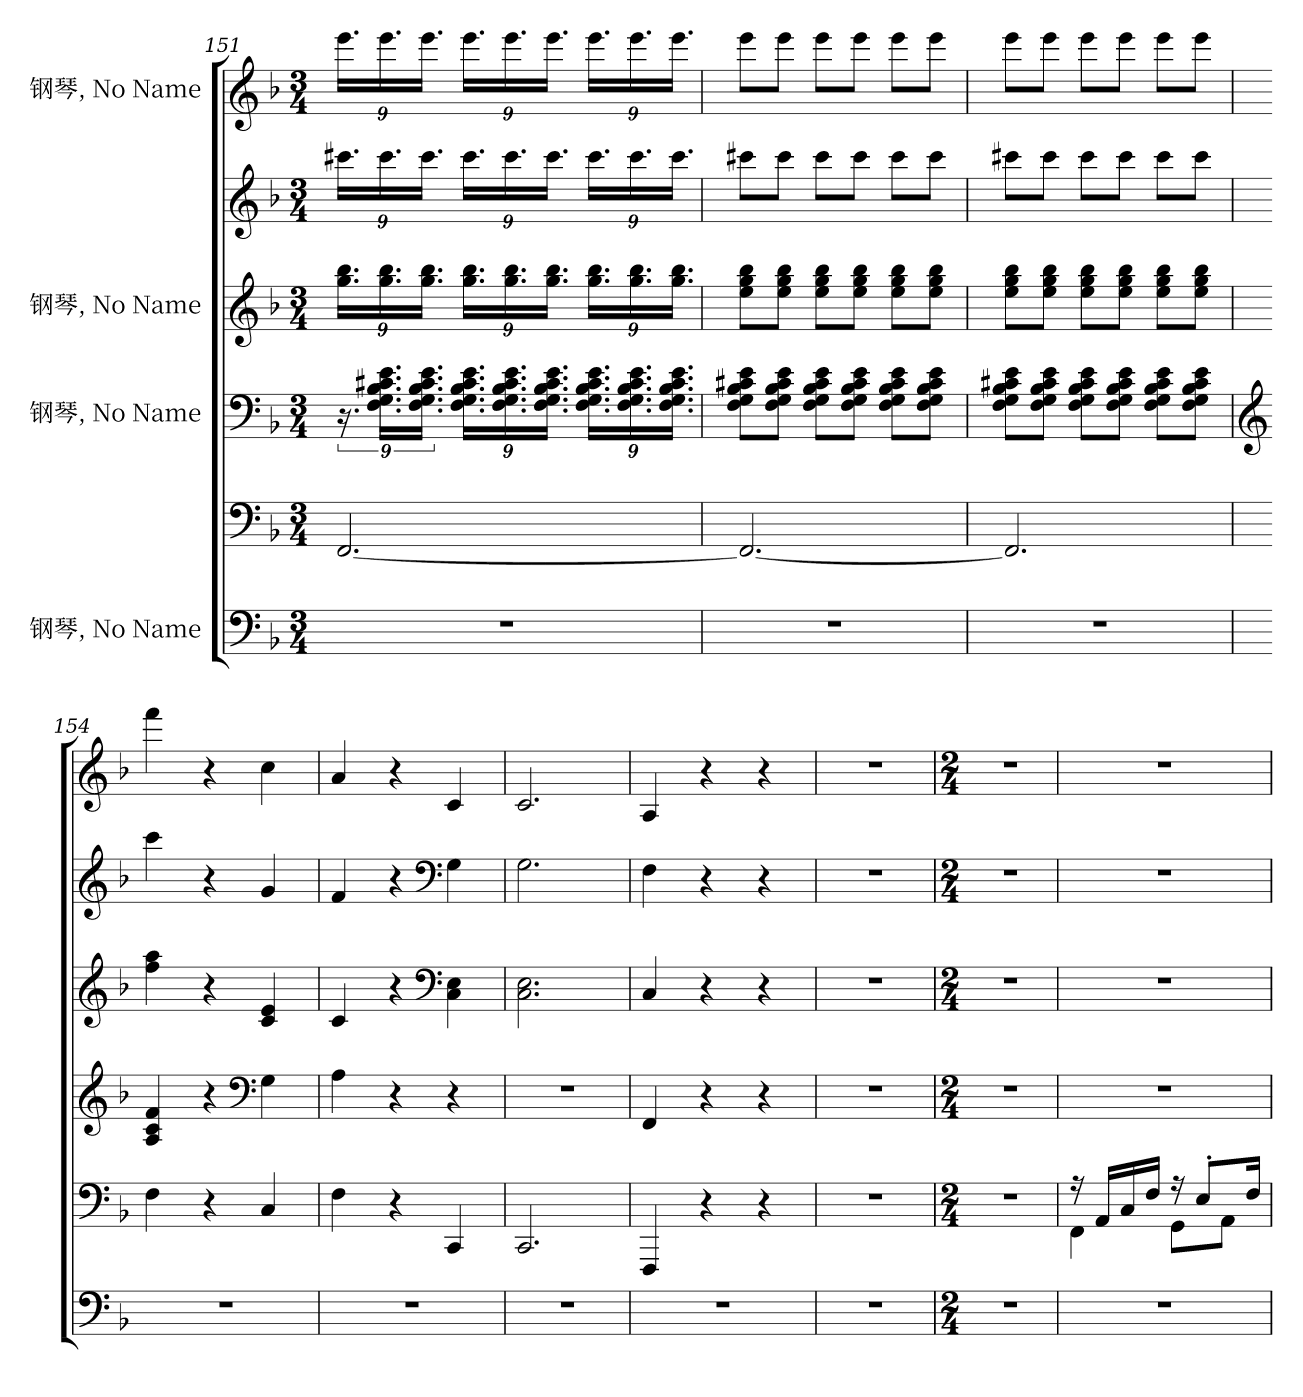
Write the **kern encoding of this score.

**kern	**kern	**kern	**kern	**kern	**kern
*part4	*part4	*part3	*part2	*part2	*part1
*staff6	*staff5	*staff4	*staff3	*staff2	*staff1
*I"钢琴, No Name	*	*I"钢琴, No Name	*I"钢琴, No Name	*	*I"钢琴, No Name
!!LO:LB:g=z
*clefF4	*clefF4	*clefF4	*clefG2	*clefG2	*clefG2
*k[b-]	*k[b-]	*k[b-]	*k[b-]	*k[b-]	*k[b-]
*M3/4	*M3/4	*M3/4	*M3/4	*M3/4	*M3/4
*MM110	*MM110	*MM110	*MM110	*MM110	*MM110
*	*	*	*Xbrackettup	*Xbrackettup	*Xbrackettup
=151	=151	=151	=151	=151	=151
2.r	[2.FF/	18.r	18.gg\ 18.bb-\LL	18.ccc#X\LL	18.eee\LL
*	*	*	*	*	*MM109
.	.	18.F\ 18.G\ 18.B-\ 18.c#X\ 18.e\LL	18.gg\ 18.bb-\	18.ccc#\	18.eee\
.	.	18.F\ 18.G\ 18.B-\ 18.c#\ 18.e\JJ	18.gg\ 18.bb-\JJ	18.ccc#\JJ	18.eee\JJ
.	.	18.F\ 18.G\ 18.B-\ 18.c#\ 18.e\LL	18.gg\ 18.bb-\LL	18.ccc#\LL	18.eee\LL
.	.	18.F\ 18.G\ 18.B-\ 18.c#\ 18.e\	18.gg\ 18.bb-\	18.ccc#\	18.eee\
.	.	18.F\ 18.G\ 18.B-\ 18.c#\ 18.e\JJ	18.gg\ 18.bb-\JJ	18.ccc#\JJ	18.eee\JJ
.	.	18.F\ 18.G\ 18.B-\ 18.c#\ 18.e\LL	18.gg\ 18.bb-\LL	18.ccc#\LL	18.eee\LL
.	.	18.F\ 18.G\ 18.B-\ 18.c#\ 18.e\	18.gg\ 18.bb-\	18.ccc#\	18.eee\
.	.	18.F\ 18.G\ 18.B-\ 18.c#\ 18.e\JJ	18.gg\ 18.bb-\JJ	18.ccc#\JJ	18.eee\JJ
=152	=152	=152	=152	=152	=152
2.r	2.FF/_	8F\ 8G\ 8B-\ 8c#X\ 8e\L	8ee\ 8gg\ 8bb-\L	8ccc#X\L	8eee\L
.	.	8F\ 8G\ 8B-\ 8c#\ 8e\J	8ee\ 8gg\ 8bb-\J	8ccc#\J	8eee\J
.	.	8F\ 8G\ 8B-\ 8c#\ 8e\L	8ee\ 8gg\ 8bb-\L	8ccc#\L	8eee\L
.	.	8F\ 8G\ 8B-\ 8c#\ 8e\J	8ee\ 8gg\ 8bb-\J	8ccc#\J	8eee\J
.	.	8F\ 8G\ 8B-\ 8c#\ 8e\L	8ee\ 8gg\ 8bb-\L	8ccc#\L	8eee\L
.	.	8F\ 8G\ 8B-\ 8c#\ 8e\J	8ee\ 8gg\ 8bb-\J	8ccc#\J	8eee\J
!!LO:PB:g=z
=153	=153	=153	=153	=153	=153
2.r	2.FF/]	8F\ 8G\ 8B-\ 8c#X\ 8e\L	8ee\ 8gg\ 8bb-\L	8ccc#X\L	8eee\L
.	.	8F\ 8G\ 8B-\ 8c#\ 8e\J	8ee\ 8gg\ 8bb-\J	8ccc#\J	8eee\J
.	.	8F\ 8G\ 8B-\ 8c#\ 8e\L	8ee\ 8gg\ 8bb-\L	8ccc#\L	8eee\L
.	.	8F\ 8G\ 8B-\ 8c#\ 8e\J	8ee\ 8gg\ 8bb-\J	8ccc#\J	8eee\J
.	.	8F\ 8G\ 8B-\ 8c#\ 8e\L	8ee\ 8gg\ 8bb-\L	8ccc#\L	8eee\L
.	.	8F\ 8G\ 8B-\ 8c#\ 8e\J	8ee\ 8gg\ 8bb-\J	8ccc#\J	8eee\J
=154	=154	=154	=154	=154	=154
*	*	*clefG2	*	*	*
2.r	4F\	4A/ 4c/ 4f/	4ff\ 4aa\	4ccc\	4fff\
.	4r	4r	4r	4r	4r
*	*	*clefF4	*	*	*
.	4C/	4G\	4c/ 4e/	4g/	4cc\
=155	=155	=155	=155	=155	=155
2.r	4F\	4A\	4c/	4f/	4a/
.	4r	4r	4r	4r	4r
*	*	*	*clefF4	*clefF4	*
.	4CC/	4r	4C\ 4E\	4G\	4c/
=156	=156	=156	=156	=156	=156
2.r	2.CC/	2.r	2.C\ 2.E\	2.G\	2.c/
=157	=157	=157	=157	=157	=157
2.r	4FFF/	4FF/	4C/	4F\	4A/
.	4r	4r	4r	4r	4r
.	4r	4r	4r	4r	4r
=158	=158	=158	=158	=158	=158
*	*	*	*	*	*MM47
2.r	2.r	2.r	2.r	2.r	2.r
=159	=159	=159	=159	=159	=159
*M2/4	*M2/4	*M2/4	*M2/4	*M2/4	*M2/4
*	*	*	*	*	*MM100
2r	2r	2r	2r	2r	2r
!!LO:LB:g=z
=160	=160	=160	=160	=160	=160
*	*	*	*	*	*MM111
*	*^	*	*	*	*
2r	16r	4FF\	2r	2r	2r	2r
.	16AA/LL	.	.	.	.	.
.	16C/	.	.	.	.	.
.	16F/JJ	.	.	.	.	.
.	16r	8GG\L	.	.	.	.
.	8E'/L	.	.	.	.	.
.	.	8AA\J	.	.	.	.
.	16F/Jk	.	.	.	.	.
*	*v	*v	*	*	*	*
=	=	=	=	=	=
*-	*-	*-	*-	*-	*-
